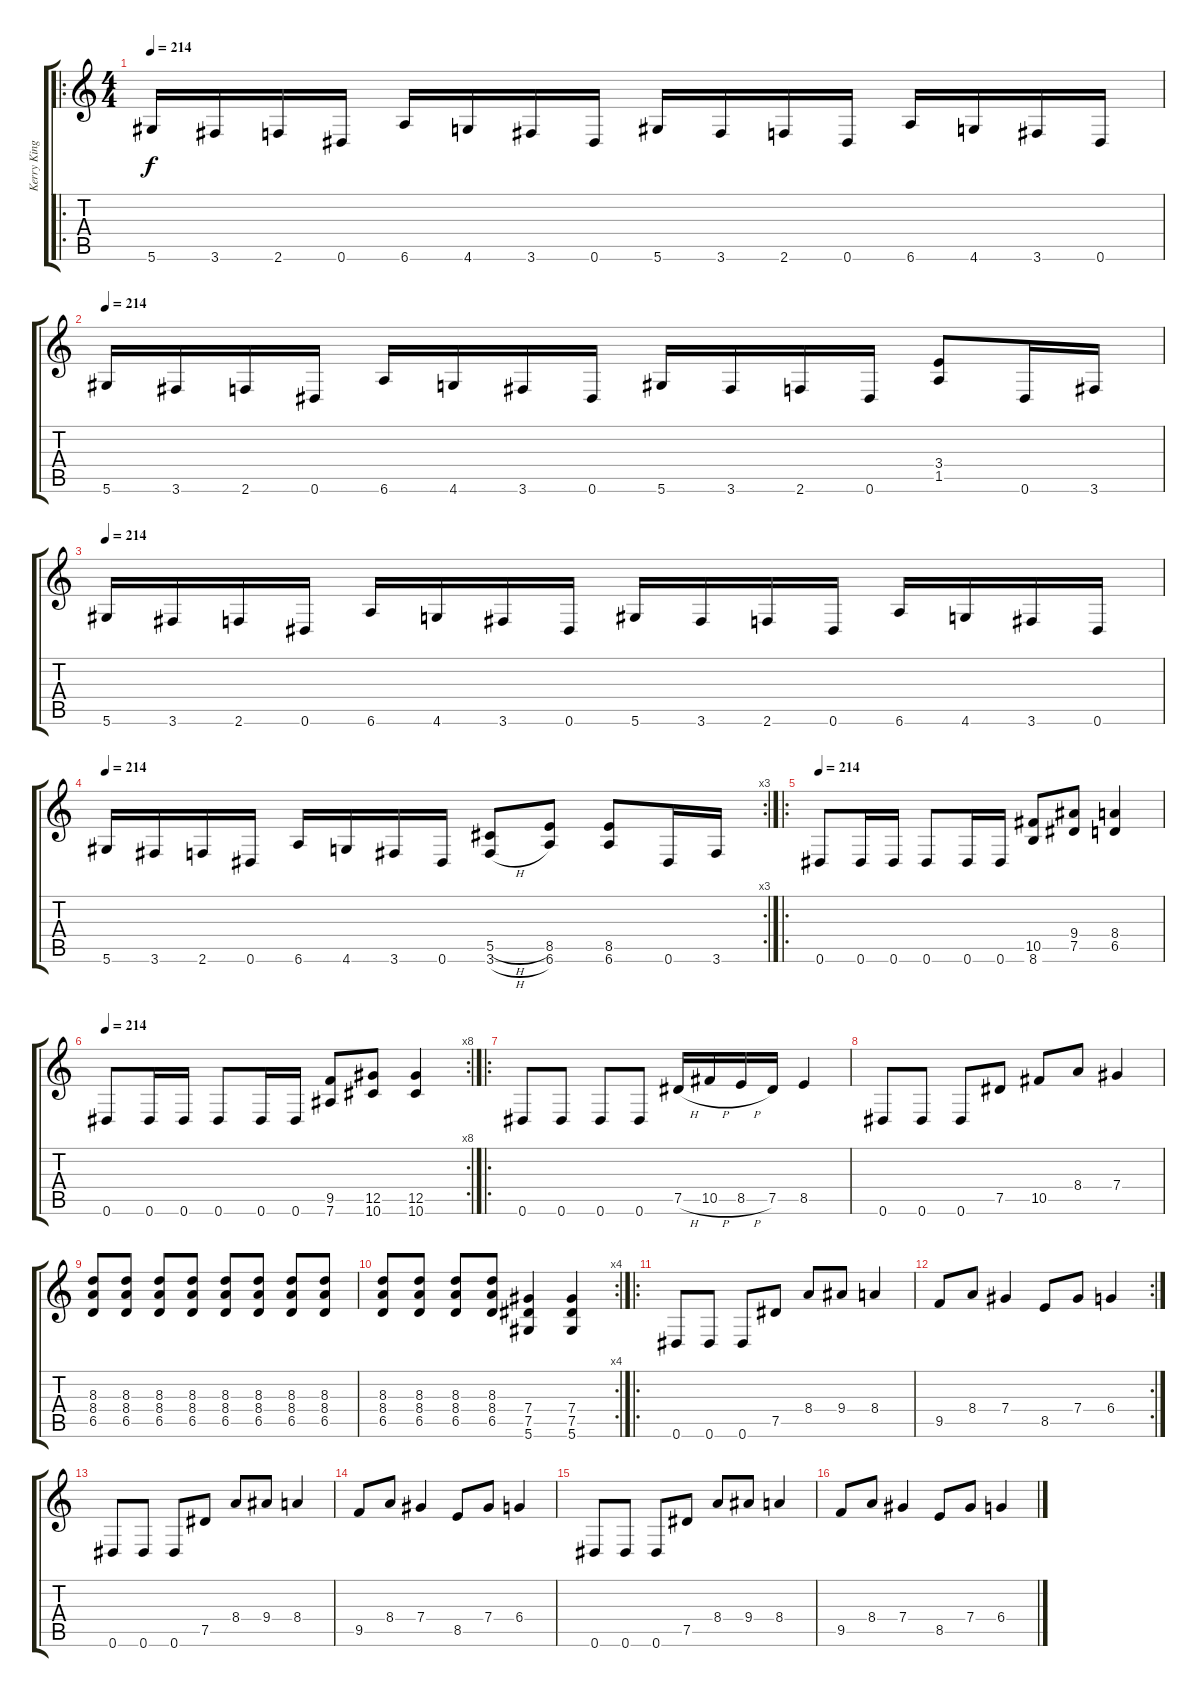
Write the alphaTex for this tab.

\track ("Kerry King" "Kerry King") {instrument overdrivenguitar}
\staff {score tabs}
\tuning (Eb4 Bb3 Gb3 Db3 Ab2 Eb2) {hide}
\ro
\ts (4 4)
\tempo 214
\clef g2
\ks c
5.6.16{dy f} 3.6.16 2.6.16 0.6.16 6.6.16 4.6.16 3.6.16 0.6.16 5.6.16 3.6.16 2.6.16 0.6.16 6.6.16 4.6.16 3.6.16 0.6.16 |
\tempo 214
5.6.16 3.6.16 2.6.16 0.6.16 6.6.16 4.6.16 3.6.16 0.6.16 5.6.16 3.6.16 2.6.16 0.6.16 (3.4 1.5).8 0.6.16 3.6.16 |
\tempo 214
5.6.16 3.6.16 2.6.16 0.6.16 6.6.16 4.6.16 3.6.16 0.6.16 5.6.16 3.6.16 2.6.16 0.6.16 6.6.16 4.6.16 3.6.16 0.6.16 |
\rc 3
\tempo 214
5.6.16 3.6.16 2.6.16 0.6.16 6.6.16 4.6.16 3.6.16 0.6.16 (5.5{h} 3.6{h}).8 (8.5 6.6).8 (8.5 6.6).8 0.6.16 3.6.16 |
\ro
\tempo 214
0.6.8 0.6.16 0.6.16 0.6.8 0.6.16 0.6.16 (10.5 8.6).8 (9.4 7.5).8 (8.4 6.5).4 |
\rc 8
\tempo 214
0.6.8 0.6.16 0.6.16 0.6.8 0.6.16 0.6.16 (9.5 7.6).8 (12.5 10.6).8 (12.5 10.6).4 |
\ro
0.6.8 0.6.8 0.6.8 0.6.8 7.5{h}.16 10.5{h}.16 8.5{h}.16 7.5.16 8.5.4 |
0.6.8 0.6.8 0.6.8 7.5.8 10.5.8 8.4.8 7.4.4 |
(8.3 8.4 6.5).8 (8.3 8.4 6.5).8 (8.3 8.4 6.5).8 (8.3 8.4 6.5).8 (8.3 8.4 6.5).8 (8.3 8.4 6.5).8 (8.3 8.4 6.5).8 (8.3 8.4 6.5).8 |
\rc 4
(8.3 8.4 6.5).8 (8.3 8.4 6.5).8 (8.3 8.4 6.5).8 (8.3 8.4 6.5).8 (7.4 7.5 5.6).4 (7.4 7.5 5.6).4 |
\ro
0.6.8 0.6.8 0.6.8 7.5.8 8.4.8 9.4.8 8.4.4 |
\rc 2
9.5.8 8.4.8 7.4.4 8.5.8 7.4.8 6.4.4 |
0.6.8 0.6.8 0.6.8 7.5.8 8.4.8 9.4.8 8.4.4 |
9.5.8 8.4.8 7.4.4 8.5.8 7.4.8 6.4.4 |
0.6.8 0.6.8 0.6.8 7.5.8 8.4.8 9.4.8 8.4.4 |
9.5.8 8.4.8 7.4.4 8.5.8 7.4.8 6.4.4
